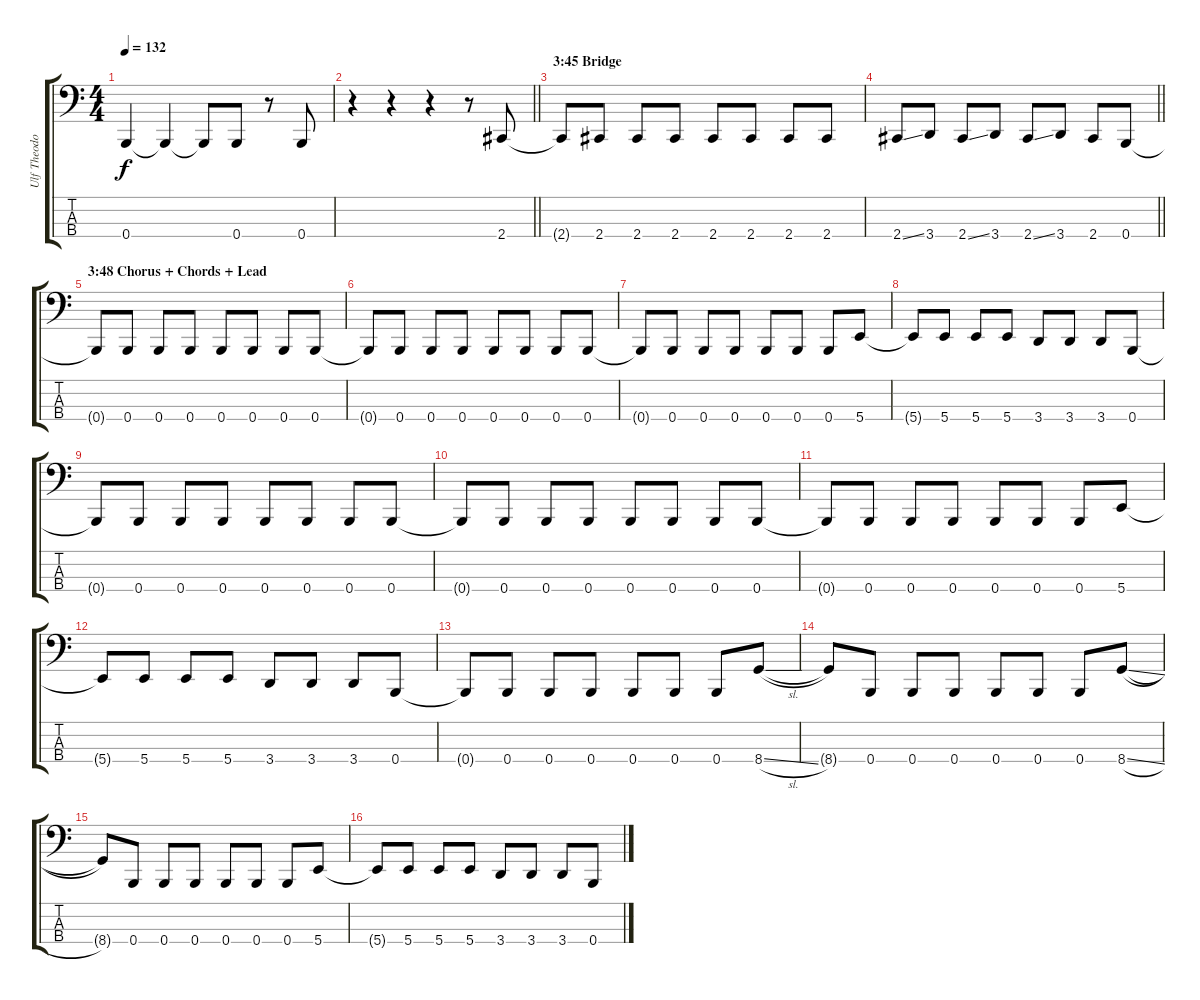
\track ("Ulf Theodor Schwadorf (Bass Guitar)" "Ulf Theodo") {instrument electricbassfinger}
\staff {score tabs}
\tuning (D2 A1 E1 B0) {hide}
\ts (4 4)
\tempo 132
\clef f4
\ks c
0.4{t}.4{dy f} 0.4{t}.4 0.4{t}.8 0.4.8 r.8 0.4.8 |
\barLineRight lightlight
r.4 r.4 r.4 r.8 2.4.8 |
\section ("" "3:45 Bridge")
2.4{t}.8 2.4.8 2.4.8 2.4.8 2.4.8 2.4.8 2.4.8 2.4.8 |
\barLineRight lightlight
2.4{ss}.8 3.4.8 2.4{ss}.8 3.4.8 2.4{ss}.8 3.4.8 2.4.8 0.4.8 |
\section ("" "3:48 Chorus + Chords + Lead")
0.4{t}.8 0.4.8 0.4.8 0.4.8 0.4.8 0.4.8 0.4.8 0.4.8 |
0.4{t}.8 0.4.8 0.4.8 0.4.8 0.4.8 0.4.8 0.4.8 0.4.8 |
0.4{t}.8 0.4.8 0.4.8 0.4.8 0.4.8 0.4.8 0.4.8 5.4.8 |
5.4{t}.8 5.4.8 5.4.8 5.4.8 3.4.8 3.4.8 3.4.8 0.4.8 |
0.4{t}.8 0.4.8 0.4.8 0.4.8 0.4.8 0.4.8 0.4.8 0.4.8 |
0.4{t}.8 0.4.8 0.4.8 0.4.8 0.4.8 0.4.8 0.4.8 0.4.8 |
0.4{t}.8 0.4.8 0.4.8 0.4.8 0.4.8 0.4.8 0.4.8 5.4.8 |
5.4{t}.8 5.4.8 5.4.8 5.4.8 3.4.8 3.4.8 3.4.8 0.4.8 |
0.4{t}.8 0.4.8 0.4.8 0.4.8 0.4.8 0.4.8 0.4.8 8.4{sl}.8 |
8.4{t}.8 0.4.8 0.4.8 0.4.8 0.4.8 0.4.8 0.4.8 8.4{sl}.8 |
8.4{t}.8 0.4.8 0.4.8 0.4.8 0.4.8 0.4.8 0.4.8 5.4.8 |
5.4{t}.8 5.4.8 5.4.8 5.4.8 3.4.8 3.4.8 3.4.8 0.4.8
